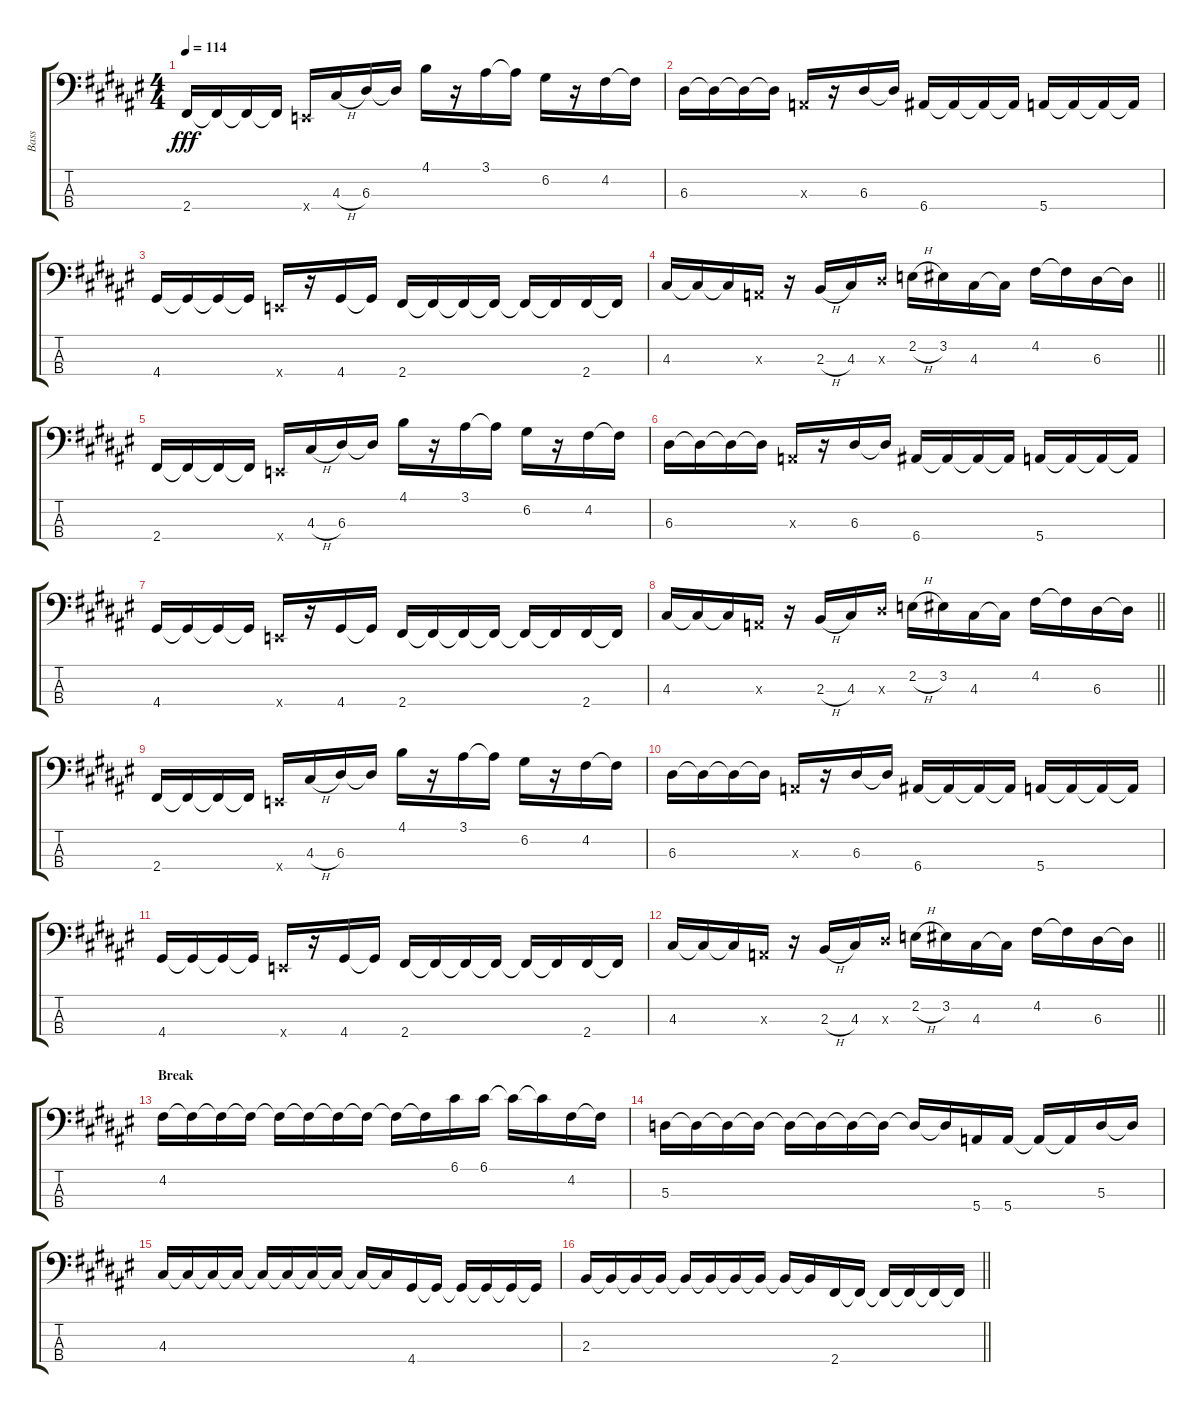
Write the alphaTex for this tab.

\track ("Bass" "Bass") {solo instrument electricbassfinger}
\staff {score tabs}
\tuning (G2 D2 A1 E1) {hide}
\ts (4 4)
\tempo 114
\clef f4
\ks f#
2.4.16{dy fff} 2.4{t}.16 2.4{t}.16 2.4{t}.16 0.4{x}.16 4.3{h}.16 6.3.16 6.3{t}.16 4.1.16 r.16 3.1.16 3.1{t}.16 6.2.16 r.16 4.2.16 4.2{t}.16 |
6.3.16 6.3{t}.16 6.3{t}.16 6.3{t}.16 0.3{x}.16 r.16 6.3.16 6.3{t}.16 6.4.16 6.4{t}.16 6.4{t}.16 6.4{t}.16 5.4.16 5.4{t}.16 5.4{t}.16 5.4{t}.16 |
4.4.16 4.4{t}.16 4.4{t}.16 4.4{t}.16 0.4{x}.16 r.16 4.4.16 4.4{t}.16 2.4.16 2.4{t}.16 2.4{t}.16 2.4{t}.16 2.4{t}.16 2.4{t}.16 2.4.16 2.4{t}.16 |
\barLineRight lightlight
4.3.16 4.3{t}.16 4.3{t}.16 0.3{x}.16 r.16 2.3{h}.16 4.3.16 6.3{x}.16 2.2{h}.16 3.2.16 4.3.16 4.3{t}.16 4.2.16 4.2{t}.16 6.3.16 6.3{t}.16 |
2.4.16 2.4{t}.16 2.4{t}.16 2.4{t}.16 0.4{x}.16 4.3{h}.16 6.3.16 6.3{t}.16 4.1.16 r.16 3.1.16 3.1{t}.16 6.2.16 r.16 4.2.16 4.2{t}.16 |
6.3.16 6.3{t}.16 6.3{t}.16 6.3{t}.16 0.3{x}.16 r.16 6.3.16 6.3{t}.16 6.4.16 6.4{t}.16 6.4{t}.16 6.4{t}.16 5.4.16 5.4{t}.16 5.4{t}.16 5.4{t}.16 |
4.4.16 4.4{t}.16 4.4{t}.16 4.4{t}.16 0.4{x}.16 r.16 4.4.16 4.4{t}.16 2.4.16 2.4{t}.16 2.4{t}.16 2.4{t}.16 2.4{t}.16 2.4{t}.16 2.4.16 2.4{t}.16 |
\barLineRight lightlight
4.3.16 4.3{t}.16 4.3{t}.16 0.3{x}.16 r.16 2.3{h}.16 4.3.16 6.3{x}.16 2.2{h}.16 3.2.16 4.3.16 4.3{t}.16 4.2.16 4.2{t}.16 6.3.16 6.3{t}.16 |
2.4.16 2.4{t}.16 2.4{t}.16 2.4{t}.16 0.4{x}.16 4.3{h}.16 6.3.16 6.3{t}.16 4.1.16 r.16 3.1.16 3.1{t}.16 6.2.16 r.16 4.2.16 4.2{t}.16 |
6.3.16 6.3{t}.16 6.3{t}.16 6.3{t}.16 0.3{x}.16 r.16 6.3.16 6.3{t}.16 6.4.16 6.4{t}.16 6.4{t}.16 6.4{t}.16 5.4.16 5.4{t}.16 5.4{t}.16 5.4{t}.16 |
4.4.16 4.4{t}.16 4.4{t}.16 4.4{t}.16 0.4{x}.16 r.16 4.4.16 4.4{t}.16 2.4.16 2.4{t}.16 2.4{t}.16 2.4{t}.16 2.4{t}.16 2.4{t}.16 2.4.16 2.4{t}.16 |
\barLineRight lightlight
4.3.16 4.3{t}.16 4.3{t}.16 0.3{x}.16 r.16 2.3{h}.16 4.3.16 6.3{x}.16 2.2{h}.16 3.2.16 4.3.16 4.3{t}.16 4.2.16 4.2{t}.16 6.3.16 6.3{t}.16 |
\section ("" "Break")
4.2.16 4.2{t}.16 4.2{t}.16 4.2{t}.16 4.2{t}.16 4.2{t}.16 4.2{t}.16 4.2{t}.16 4.2{t}.16 4.2{t}.16 6.1.16 6.1.16 6.1{t}.16 6.1{t}.16 4.2.16 4.2{t}.16 |
5.3.16 5.3{t}.16 5.3{t}.16 5.3{t}.16 5.3{t}.16 5.3{t}.16 5.3{t}.16 5.3{t}.16 5.3{t}.16 5.3{t}.16 5.4.16 5.4.16 5.4{t}.16 5.4{t}.16 5.3.16 5.3{t}.16 |
4.3.16 4.3{t}.16 4.3{t}.16 4.3{t}.16 4.3{t}.16 4.3{t}.16 4.3{t}.16 4.3{t}.16 4.3{t}.16 4.3{t}.16 4.4.16 4.4{t}.16 4.4{t}.16 4.4{t}.16 4.4{t}.16 4.4{t}.16 |
\barLineRight lightlight
2.3.16 2.3{t}.16 2.3{t}.16 2.3{t}.16 2.3{t}.16 2.3{t}.16 2.3{t}.16 2.3{t}.16 2.3{t}.16 2.3{t}.16 2.4.16 2.4{t}.16 2.4{t}.16 2.4{t}.16 2.4{t}.16 2.4{t}.16
